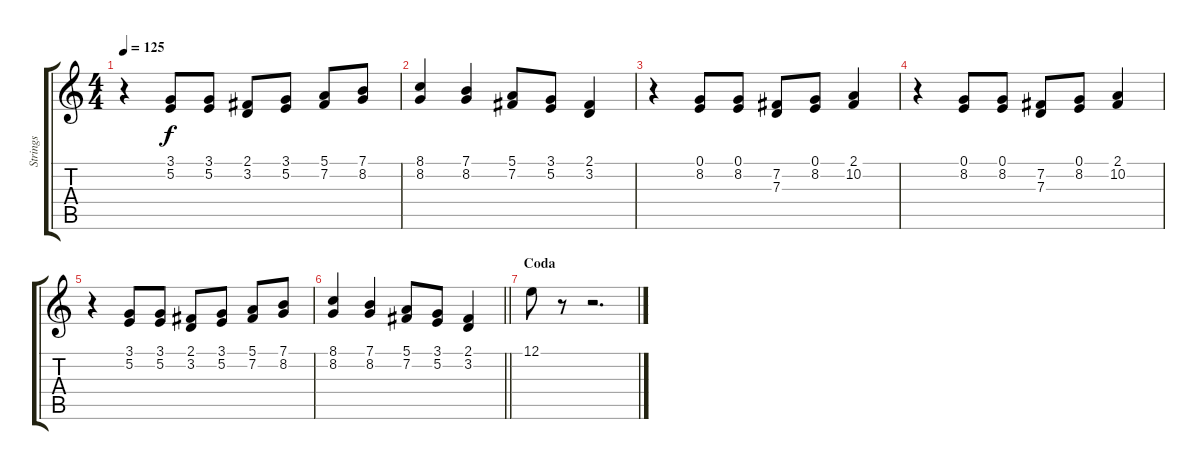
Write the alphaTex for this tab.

\track ("Strings" "Strings") {instrument stringensemble1}
\staff {score tabs}
\tuning (E4 B3 G3 D3 A2 E2) {hide}
\ts (4 4)
\tempo 125
\clef g2
\ks c
r.4{dy f} (3.1 5.2).8 (3.1 5.2).8 (2.1 3.2).8 (3.1 5.2).8 (5.1 7.2).8 (7.1 8.2).8 |
(8.1 8.2).4 (7.1 8.2).4 (5.1 7.2).8 (3.1 5.2).8 (2.1 3.2).4 |
r.4 (0.1 8.2).8 (0.1 8.2).8 (7.2 7.3).8 (0.1 8.2).8 (2.1 10.2).4 |
r.4 (0.1 8.2).8 (0.1 8.2).8 (7.2 7.3).8 (0.1 8.2).8 (2.1 10.2).4 |
r.4 (3.1 5.2).8 (3.1 5.2).8 (2.1 3.2).8 (3.1 5.2).8 (5.1 7.2).8 (7.1 8.2).8 |
\barLineRight lightlight
(8.1 8.2).4 (7.1 8.2).4 (5.1 7.2).8 (3.1 5.2).8 (2.1 3.2).4 |
\section ("" "Coda")
12.1.8 r.8 r.2{d}
